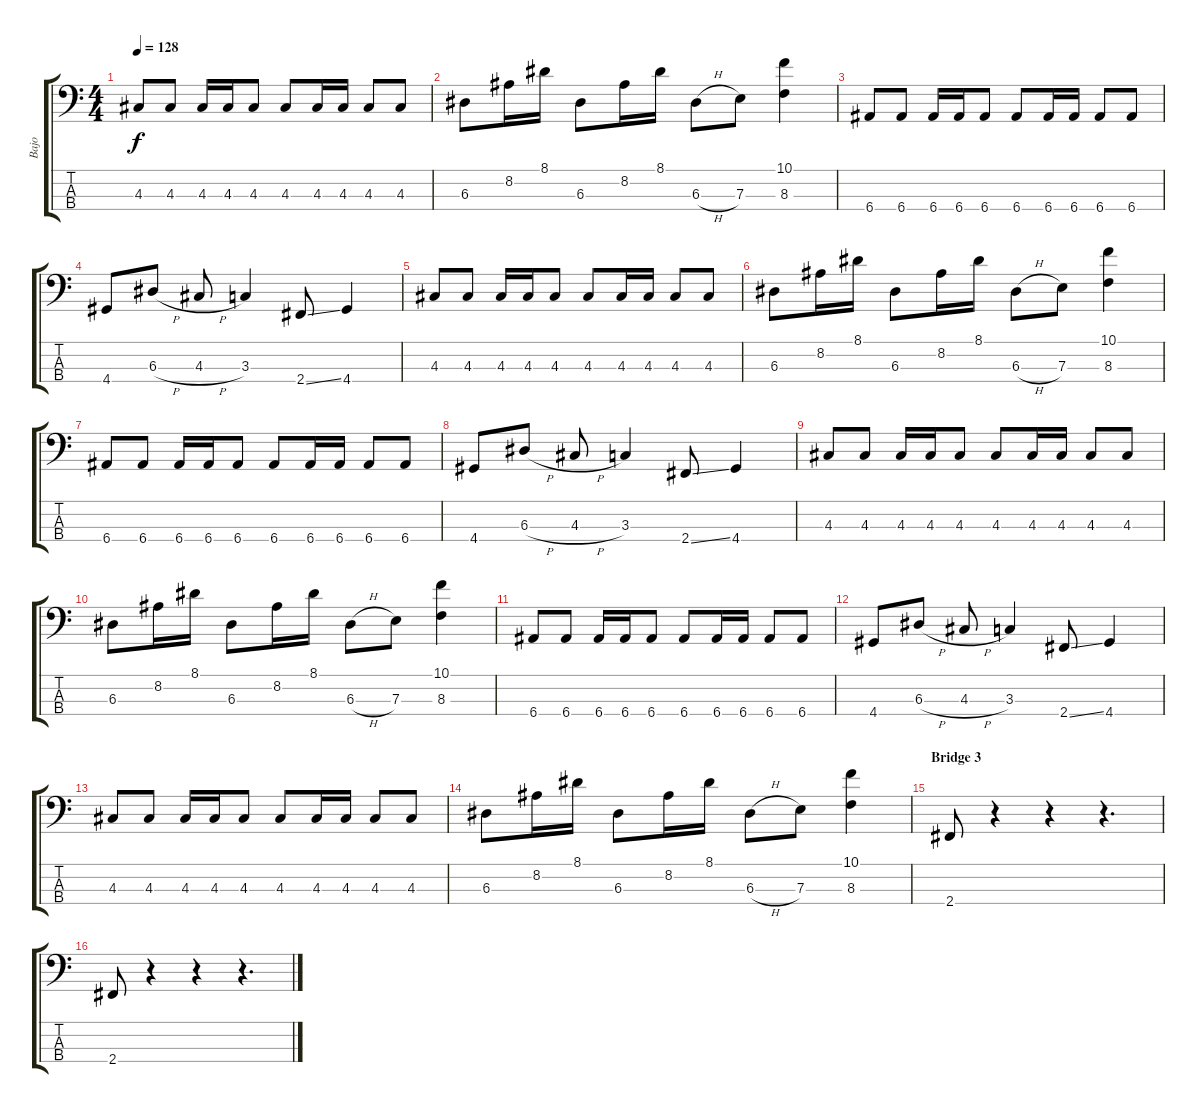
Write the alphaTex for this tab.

\track ("Bajo" "Bajo") {instrument electricbassfinger}
\staff {score tabs}
\tuning (G2 D2 A1 E1) {hide}
\ts (4 4)
\tempo 128
\clef f4
\ks c
4.3.8{dy f} 4.3.8 4.3.16 4.3.16 4.3.8 4.3.8 4.3.16 4.3.16 4.3.8 4.3.8 |
6.3.8 8.2.16 8.1.16 6.3.8 8.2.16 8.1.16 6.3{h}.8 7.3.8 (10.1 8.3).4 |
6.4.8 6.4.8 6.4.16 6.4.16 6.4.8 6.4.8 6.4.16 6.4.16 6.4.8 6.4.8 |
4.4.8 6.3{h}.8 4.3{h}.8 3.3.4 2.4{ss}.8 4.4.4 |
4.3.8 4.3.8 4.3.16 4.3.16 4.3.8 4.3.8 4.3.16 4.3.16 4.3.8 4.3.8 |
6.3.8 8.2.16 8.1.16 6.3.8 8.2.16 8.1.16 6.3{h}.8 7.3.8 (10.1 8.3).4 |
6.4.8{volume 13} 6.4.8 6.4.16 6.4.16 6.4.8 6.4.8 6.4.16 6.4.16 6.4.8 6.4.8 |
4.4.8 6.3{h}.8 4.3{h}.8 3.3.4 2.4{ss}.8 4.4.4 |
4.3.8 4.3.8 4.3.16 4.3.16 4.3.8 4.3.8 4.3.16 4.3.16 4.3.8 4.3.8 |
6.3.8 8.2.16 8.1.16 6.3.8 8.2.16 8.1.16 6.3{h}.8 7.3.8 (10.1 8.3).4 |
6.4.8 6.4.8 6.4.16 6.4.16 6.4.8 6.4.8 6.4.16 6.4.16 6.4.8 6.4.8 |
4.4.8 6.3{h}.8 4.3{h}.8 3.3.4 2.4{ss}.8 4.4.4 |
4.3.8 4.3.8 4.3.16 4.3.16 4.3.8 4.3.8 4.3.16 4.3.16 4.3.8 4.3.8 |
6.3.8 8.2.16 8.1.16 6.3.8 8.2.16 8.1.16 6.3{h}.8 7.3.8 (10.1 8.3).4 |
\section ("" "Bridge 3")
2.4.8 r.4 r.4 r.4{d} |
2.4.8 r.4 r.4 r.4{d}
